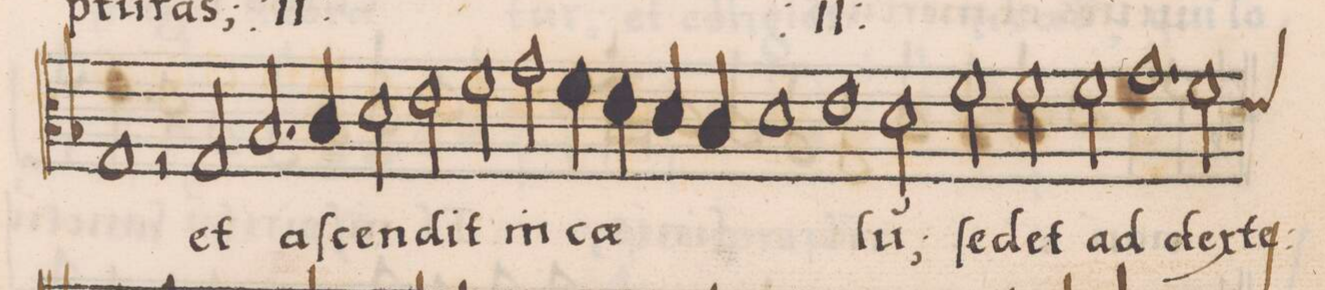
**kern	**text
*I"CANTVS	*
*clefC3	*
*k[b-]	*
*met(C|)	*
*M2/1	*
1G/	-ras
*	*Xij
=133-	=133-
2r	.
2G/	et
2.B-/	a-
4c/	.
=134-	=134-
2d\	-ſcen-
2e\	-dit
2f\	.
2g\	in
=135-	=135-
4f\	c(ae)-
4e\	.
4d/	.
4c/	.
1d\	.
=136-	=136-
1e\	.
2d\	-lu(m);
2f\	ſe-
=137-	=137-
2f\	-det
2f\	ad
1.g\	dex-
=138-	=138-
*custos:e	*
2f\	-te-
*-	*-
